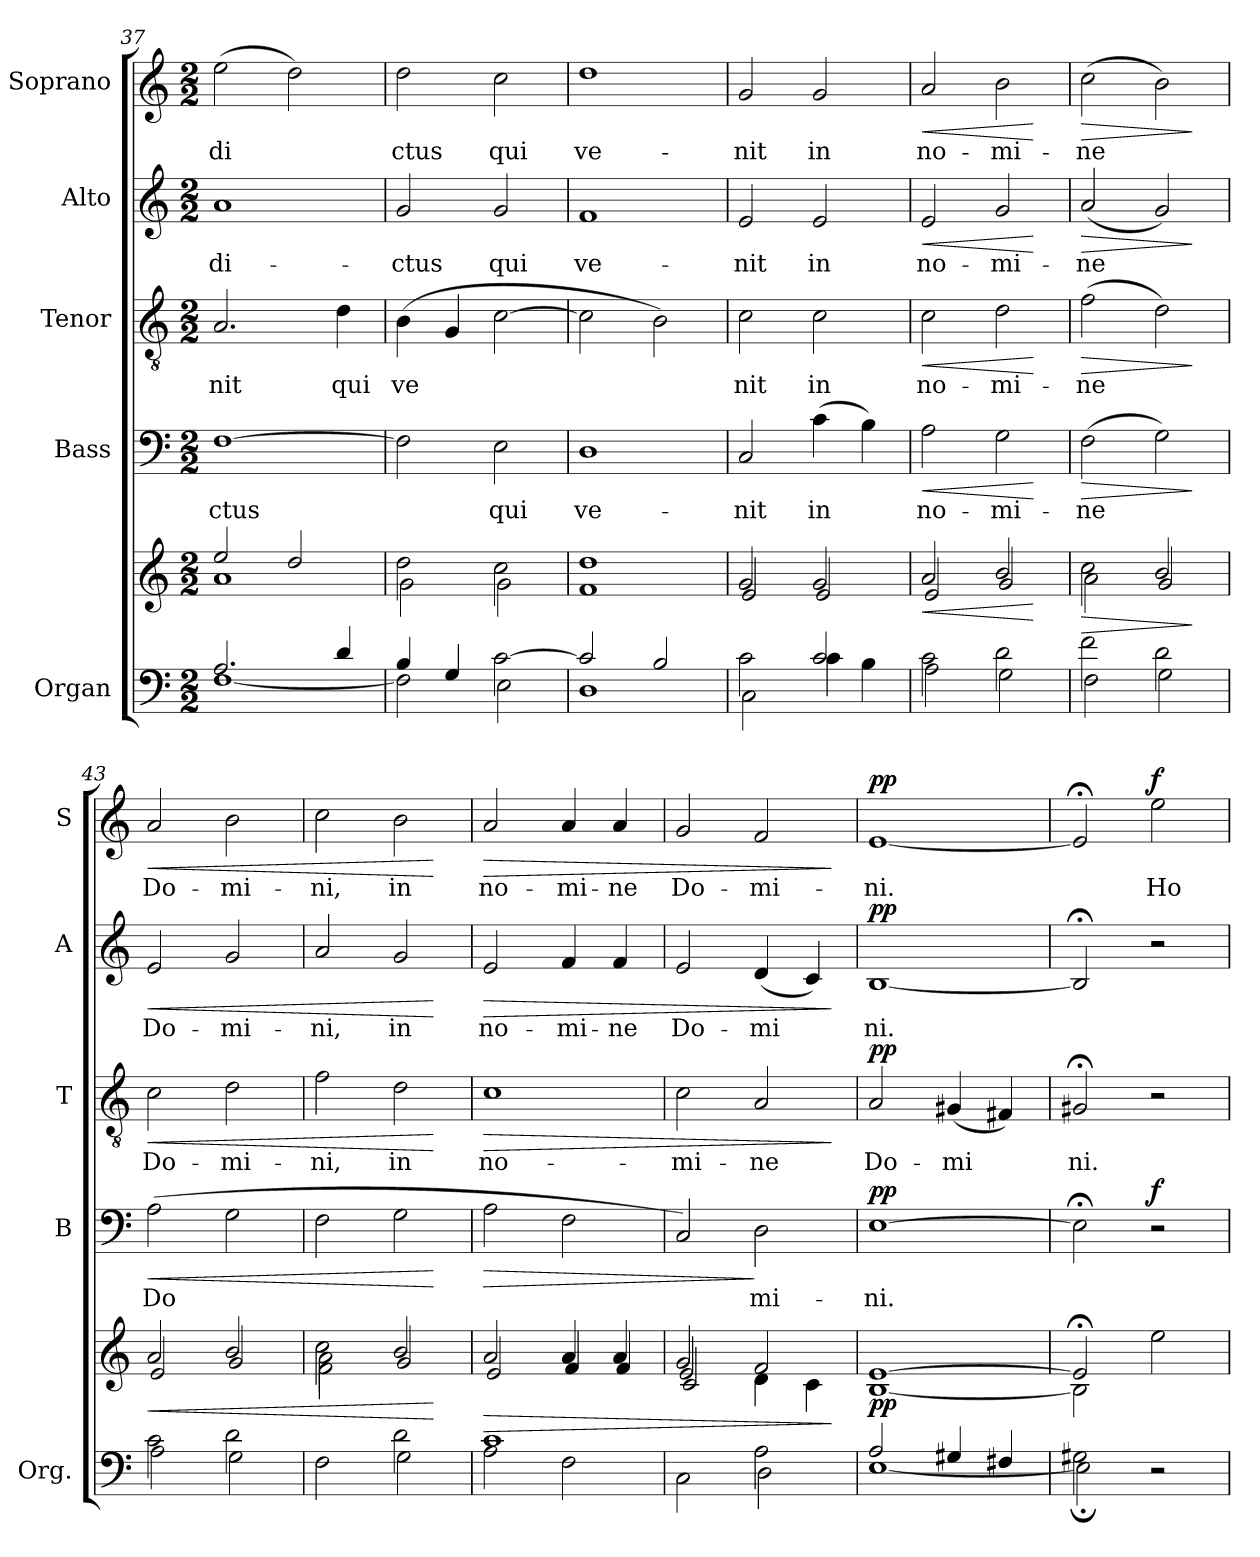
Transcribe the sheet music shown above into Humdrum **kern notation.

**kern	**kern	**dynam	**kern	**text	**dynam	**kern	**text	**dynam	**kern	**text	**dynam	**kern	**text	**dynam
*part5	*part5	*part5	*part4	*part4	*part4	*part3	*part3	*part3	*part2	*part2	*part2	*part1	*part1	*part1
*staff6	*staff5	*staff5/6	*staff4	*staff4	*staff4	*staff3	*staff3	*staff3	*staff2	*staff2	*staff2	*staff1	*staff1	*staff1
*I"Organ	*	*	*I"Bass	*	*	*I"Tenor	*	*	*I"Alto	*	*	*I"Soprano	*	*
*I'Org.	*	*	*I'B	*	*	*I'T	*	*	*I'A	*	*	*I'S	*	*
*clefF4	*clefG2	*	*clefF4	*	*	*clefGv2	*	*	*clefG2	*	*	*clefG2	*	*
*k[]	*k[]	*	*k[]	*	*	*k[]	*	*	*k[]	*	*	*k[]	*	*
*C:	*C:	*	*C:	*	*	*C:	*	*	*C:	*	*	*C:	*	*
*M2/2	*M2/2	*	*M2/2	*	*	*M2/2	*	*	*M2/2	*	*	*M2/2	*	*
=37	=37	=37	=37	=37	=37	=37	=37	=37	=37	=37	=37	=37	=37	=37
*^	*^	*	*	*	*	*	*	*	*	*	*	*	*	*
!	!	!	!	!	!	!LO:LY:b	!	!	!LO:LY:b	!	!	!LO:LY:b	!	!	!LO:LY:b	!
2.A/	[<1F	2ee/	1a	.	[1F	ctus	.	2.A/	-nit	.	1a	di-	.	(>2ee\	-di­	.
.	.	2dd/	.	.	.	.	.	.	.	.	.	.	.	2dd\)	.	.
!	!	!	!	!	!	!	!	!	!LO:LY:b	!	!	!	!	!	!	!
4d/	.	.	.	.	.	.	.	4d\	qui	.	.	.	.	.	.	.
=38	=38	=38	=38	=38	=38	=38	=38	=38	=38	=38	=38	=38	=38	=38	=38	=38
!	!	!	!	!	!	!	!	!	!LO:LY:b	!	!	!LO:LY:b	!	!	!LO:LY:b	!
4B/	2F\]	2dd\	2g\	.	2F\]	.	.	(>4B\	ve­	.	2g/	-ctus	.	2dd\	ctus	.
4G/	.	.	.	.	.	.	.	4G/	.	.	.	.	.	.	.	.
!	!	!	!	!	!	!LO:LY:b	!	!	!	!	!	!LO:LY:b	!	!	!LO:LY:b	!
[<2c\	2E\	2cc\	2g\	.	2E\	qui	.	[2c\	.	.	2g/	qui	.	2cc\	qui	.
=39	=39	=39	=39	=39	=39	=39	=39	=39	=39	=39	=39	=39	=39	=39	=39	=39
!	!	!	!	!	!	!LO:LY:b	!	!	!	!	!	!LO:LY:b	!	!	!LO:LY:b	!
2c/]	1D	1dd	1f	.	1D	ve-	.	2c\]	.	.	1f	ve-	.	1dd	ve-	.
2B/	.	.	.	.	.	.	.	2B\)	.	.	.	.	.	.	.	.
=40	=40	=40	=40	=40	=40	=40	=40	=40	=40	=40	=40	=40	=40	=40	=40	=40
!	!	!	!	!	!	!LO:LY:b	!	!	!LO:LY:b	!	!	!LO:LY:b	!	!	!LO:LY:b	!
2c\	2C\	2g/	2e/	.	2C/	-nit	.	2c\	nit	.	2e/	-nit	.	2g/	-nit	.
!	!	!	!	!	!	!LO:LY:b	!	!	!LO:LY:b	!	!	!LO:LY:b	!	!	!LO:LY:b	!
2c/	4c\	2g/	2e/	.	(>4c\	in	.	2c\	in	.	2e/	in	.	2g/	in	.
.	4B\	.	.	.	4B\)	.	.	.	.	.	.	.	.	.	.	.
!!LO:LB:g=z
=41	=41	=41	=41	=41	=41	=41	=41	=41	=41	=41	=41	=41	=41	=41	=41	=41
!	!	!	!	!LO:HP:b	!	!LO:LY:b	!LO:HP:b	!	!LO:LY:b	!LO:HP:b	!	!LO:LY:b	!LO:HP:b	!	!LO:LY:b	!LO:HP:b
2c\	2A\	2a/	2e/	<	2A\	no-	<	2c\	no-	<	2e/	no-	<	2a/	no-	<
!	!	!	!	!	!	!LO:LY:b	!	!	!LO:LY:b	!	!	!LO:LY:b	!	!	!LO:LY:b	!
2d\	2G\	2b/	2g/	.	2G\	-mi-	.	2d\	-mi-	.	2g/	-mi-	.	2b\	-mi-	.
*v	*v	*	*	*	*	*	*	*	*	*	*	*	*	*	*	*
*	*v	*v	*	*	*	*	*	*	*	*	*	*	*	*	*
.	.	[	.	.	[	.	.	[	.	.	[	.	.	[
=42	=42	=42	=42	=42	=42	=42	=42	=42	=42	=42	=42	=42	=42	=42
*^	*	*	*	*	*	*	*	*	*	*	*	*	*	*
!	!	!	!LO:HP:b	!	!LO:LY:b	!LO:HP:b	!	!LO:LY:b	!LO:HP:b	!	!LO:LY:b	!LO:HP:b	!	!LO:LY:b	!LO:HP:b
*	*	*^	*	*	*	*	*	*	*	*	*	*	*	*	*
2f\	2F\	2cc\	2a\	>	(>2F\	-ne	>	(>2f\	-ne	>	(<2a/	-ne	>	(>2cc\	-ne	>
2d\	2G\	2b/	2g/	.	2G\)	.	.	2d\)	.	.	2g/)	.	.	2b\)	.	.
*v	*v	*	*	*	*	*	*	*	*	*	*	*	*	*	*	*
*	*v	*v	*	*	*	*	*	*	*	*	*	*	*	*	*
.	.	]	.	.	]	.	.	]	.	.	]	.	.	]
=43	=43	=43	=43	=43	=43	=43	=43	=43	=43	=43	=43	=43	=43	=43
*^	*	*	*	*	*	*	*	*	*	*	*	*	*	*
!	!	!	!LO:HP:b	!	!LO:LY:b	!LO:HP:b	!	!LO:LY:b	!LO:HP:b	!	!LO:LY:b	!LO:HP:b	!	!LO:LY:b	!LO:HP:b
*	*	*^	*	*	*	*	*	*	*	*	*	*	*	*	*
2c\	2A\	2a/	2e/	<	(>2A\	Do­	<	2c\	Do-	<	2e/	Do-	<	2a/	Do-	<
!	!	!	!	!	!	!	!	!	!LO:LY:b	!	!	!LO:LY:b	!	!	!LO:LY:b	!
2d\	2G\	2b/	2g/	.	2G\	.	.	2d\	-mi-	.	2g/	-mi-	.	2b\	-mi-	.
=44	=44	=44	=44	=44	=44	=44	=44	=44	=44	=44	=44	=44	=44	=44	=44	=44
*	*	*	*^	*	*	*	*	*	*	*	*	*	*	*	*	*
!	!	!	!	!	!	!	!	!	!	!LO:LY:b	!	!	!LO:LY:b	!	!	!LO:LY:b	!
2ryy	2F\	2cc\	2a\	2f\	.	2F\	.	.	2f\	-ni,	.	2a/	-ni,	.	2cc\	-ni,	.
!	!	!	!	!	!	!	!	!	!	!LO:LY:b	!	!	!LO:LY:b	!	!	!LO:LY:b	!
2d\	2G\	2b/	2g/	2ryy	.	2G\	.	.	2d\	in	.	2g/	in	.	2b\	in	.
*v	*v	*	*	*	*	*	*	*	*	*	*	*	*	*	*	*	*
*	*v	*v	*v	*	*	*	*	*	*	*	*	*	*	*	*	*
.	.	[	.	.	[	.	.	[	.	.	[	.	.	[
=45	=45	=45	=45	=45	=45	=45	=45	=45	=45	=45	=45	=45	=45	=45
*^	*	*	*	*	*	*	*	*	*	*	*	*	*	*
!	!	!	!LO:HP:b	!	!	!LO:HP:b	!	!LO:LY:b	!LO:HP:b	!	!LO:LY:b	!LO:HP:b	!	!LO:LY:b	!LO:HP:b
*	*	*^	*	*	*	*	*	*	*	*	*	*	*	*	*
1c	2A\	2a/	2e/	>	2A\	.	>	1c	no-	>	2e/	no-	>	2a/	no-	>
!	!	!	!	!	!	!	!	!	!	!	!	!LO:LY:b	!	!	!LO:LY:b	!
.	2F\	4a/	4f/	.	2F\	.	.	.	.	.	4f/	-mi-	.	4a/	-mi-	.
!	!	!	!	!	!	!	!	!	!	!	!	!LO:LY:b	!	!	!LO:LY:b	!
.	.	4a/	4f/	.	.	.	.	.	.	.	4f/	-ne	.	4a/	-ne	.
=46	=46	=46	=46	=46	=46	=46	=46	=46	=46	=46	=46	=46	=46	=46	=46	=46
*	*	*	*^	*	*	*	*	*	*	*	*	*	*	*	*	*
!	!	!	!	!	!	!	!	!	!	!LO:LY:b	!	!	!LO:LY:b	!	!	!LO:LY:b	!
2ryy	2C\	2g/	2e/	2c/	.	2C/)	.	.	2c\	-mi-	.	2e/	Do-	.	2g/	Do-	.
!	!	!	!	!	!	!	!LO:LY:b	!	!	!LO:LY:b	!	!	!LO:LY:b	!	!	!LO:LY:b	!
2A\	2D\	2f/	4d\	2ryy	.	2D\	mi-	]	2A/	-ne	.	(<4d/	-mi­	.	2f/	-mi-	.
.	.	.	4c\	.	.	.	.	.	.	.	.	4c/)	.	.	.	.	.
*v	*v	*	*	*	*	*	*	*	*	*	*	*	*	*	*	*	*
*	*v	*v	*v	*	*	*	*	*	*	*	*	*	*	*	*	*
.	.	]	.	.	.	.	.	]	.	.	]	.	.	]
=47	=47	=47	=47	=47	=47	=47	=47	=47	=47	=47	=47	=47	=47	=47
*^	*^	*	*	*	*	*	*	*	*	*	*	*	*	*
!	!	!	!	!LO:DY:b	!	!LO:LY:b	!LO:DY:b	!	!LO:LY:b	!LO:DY:b	!	!LO:LY:b	!LO:DY:b	!	!LO:LY:b	!LO:DY:b
2A/	[<1E	[>1e	[<1B	pp	[1E	-ni.	pp	2A/	Do-	pp	[1B	ni.	pp	[1e	-ni.	pp
!	!	!	!	!	!	!	!	!	!LO:LY:b	!	!	!	!	!	!	!
4G#X/	.	.	.	.	.	.	.	(<4G#X/	-mi­	.	.	.	.	.	.	.
4F#X/	.	.	.	.	.	.	.	4F#X/)	.	.	.	.	.	.	.	.
=48	=48	=48	=48	=48	=48	=48	=48	=48	=48	=48	=48	=48	=48	=48	=48	=48
!	!	!	!	!	!	!	!	!	!LO:LY:b	!	!	!	!	!	!	!
2G#X\	2E;\]	2e;</]	2B\]	.	2E;<\]	.	.	2G#X;/	ni.	.	2B;/]	.	.	2e;/]	.	.
!	!	!	!	!	!	!	!LO:DY:b	!	!	!	!	!	!	!	!LO:LY:b	!LO:DY:b
2ryy	2r	2ee\	2ryy	.	2r	.	f	2r	.	.	2r	.	.	2ee\	Ho-	f
*v	*v	*	*	*	*	*	*	*	*	*	*	*	*	*	*	*
*	*v	*v	*	*	*	*	*	*	*	*	*	*	*	*	*
=	=	=	=	=	=	=	=	=	=	=	=	=	=	=
*-	*-	*-	*-	*-	*-	*-	*-	*-	*-	*-	*-	*-	*-	*-
